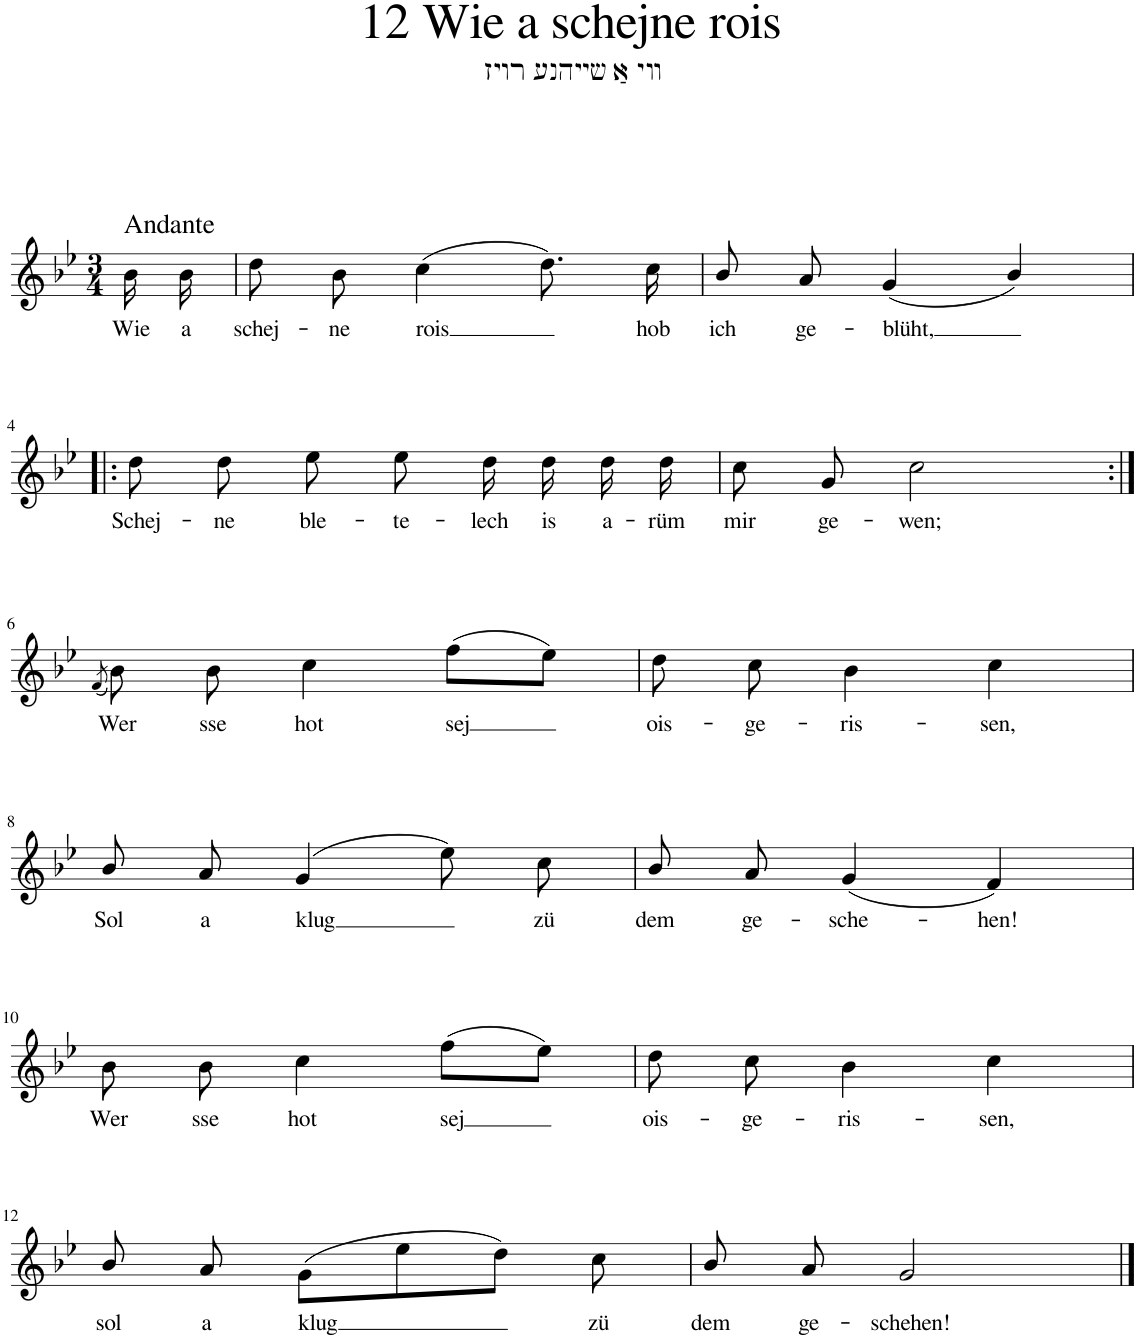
**kern	**text
*part1	*part1
*staff1	*staff1
*I"Piano	*
*I'Pno.	*
*clefG2	*
*k[b-e-]	*
*M3/4	*
=1	=1
!LO:TX:a:t=Andante	!
!	!LO:LY:b
16b-\	Wie
!	!LO:LY:b
16b-\	a
=2	=2
!	!LO:LY:b
8dd\	schej-
!	!LO:LY:b
8b-\	-ne
!	!LO:LY:b
(4cc\	rois
8.dd\)	.
!	!LO:LY:b
16cc\	hob
=3	=3
!	!LO:LY:b
8b-/	ich
!	!LO:LY:b
8a/	ge-
!	!LO:LY:b
(4g/	-blüht,
4b-/)	.
!!LO:LB:g=z
=4!|:	=4!|:
!	!LO:LY:b
8dd\	Schej-
!	!LO:LY:b
8dd\	-ne
!	!LO:LY:b
8ee-\	ble-
!	!LO:LY:b
8ee-\	-te-
!	!LO:LY:b
16dd\	-lech
!	!LO:LY:b
16dd\	is
!	!LO:LY:b
16dd\	a-
!	!LO:LY:b
16dd\	-rüm
=5	=5
!	!LO:LY:b
8cc\	mir
!	!LO:LY:b
8g/	ge-
!	!LO:LY:b
2cc\	-wen;
!!LO:LB:g=z
=6:|!	=6:|!
(8qf/	.
!	!LO:LY:b
8b-\)	Wer
!	!LO:LY:b
8b-\	sse
!	!LO:LY:b
4cc\	hot
!	!LO:LY:b
(8ff\L	sej
8ee-\J)	.
=7	=7
!	!LO:LY:b
8dd\	ois-
!	!LO:LY:b
8cc\	-ge-
!	!LO:LY:b
4b-\	-ris-
!	!LO:LY:b
4cc\	-sen,
!!LO:LB:g=z
=8	=8
!	!LO:LY:b
8b-/	Sol
!	!LO:LY:b
8a/	a
!	!LO:LY:b
(4g/	klug
8ee-\)	.
!	!LO:LY:b
8cc\	zü
=9	=9
!	!LO:LY:b
8b-/	dem
!	!LO:LY:b
8a/	ge-
!	!LO:LY:b
(4g/	-sche-
!	!LO:LY:b
4f/)	-hen!
!!LO:LB:g=z
=10	=10
!	!LO:LY:b
8b-\	Wer
!	!LO:LY:b
8b-\	sse
!	!LO:LY:b
4cc\	hot
!	!LO:LY:b
(8ff\L	sej
8ee-\J)	.
=11	=11
!	!LO:LY:b
8dd\	ois-
!	!LO:LY:b
8cc\	-ge-
!	!LO:LY:b
4b-\	-ris-
!	!LO:LY:b
4cc\	-sen,
!!LO:LB:g=z
=12	=12
!	!LO:LY:b
8b-/	sol
!	!LO:LY:b
8a/	a
!	!LO:LY:b
(8g\L	klug
8ee-\	.
8dd\J)	.
!	!LO:LY:b
8cc\	zü
=13	=13
!	!LO:LY:b
8b-/	dem
!	!LO:LY:b
8a/	ge-
!	!LO:LY:b
2g/	-schehen!
==	==
*-	*-
